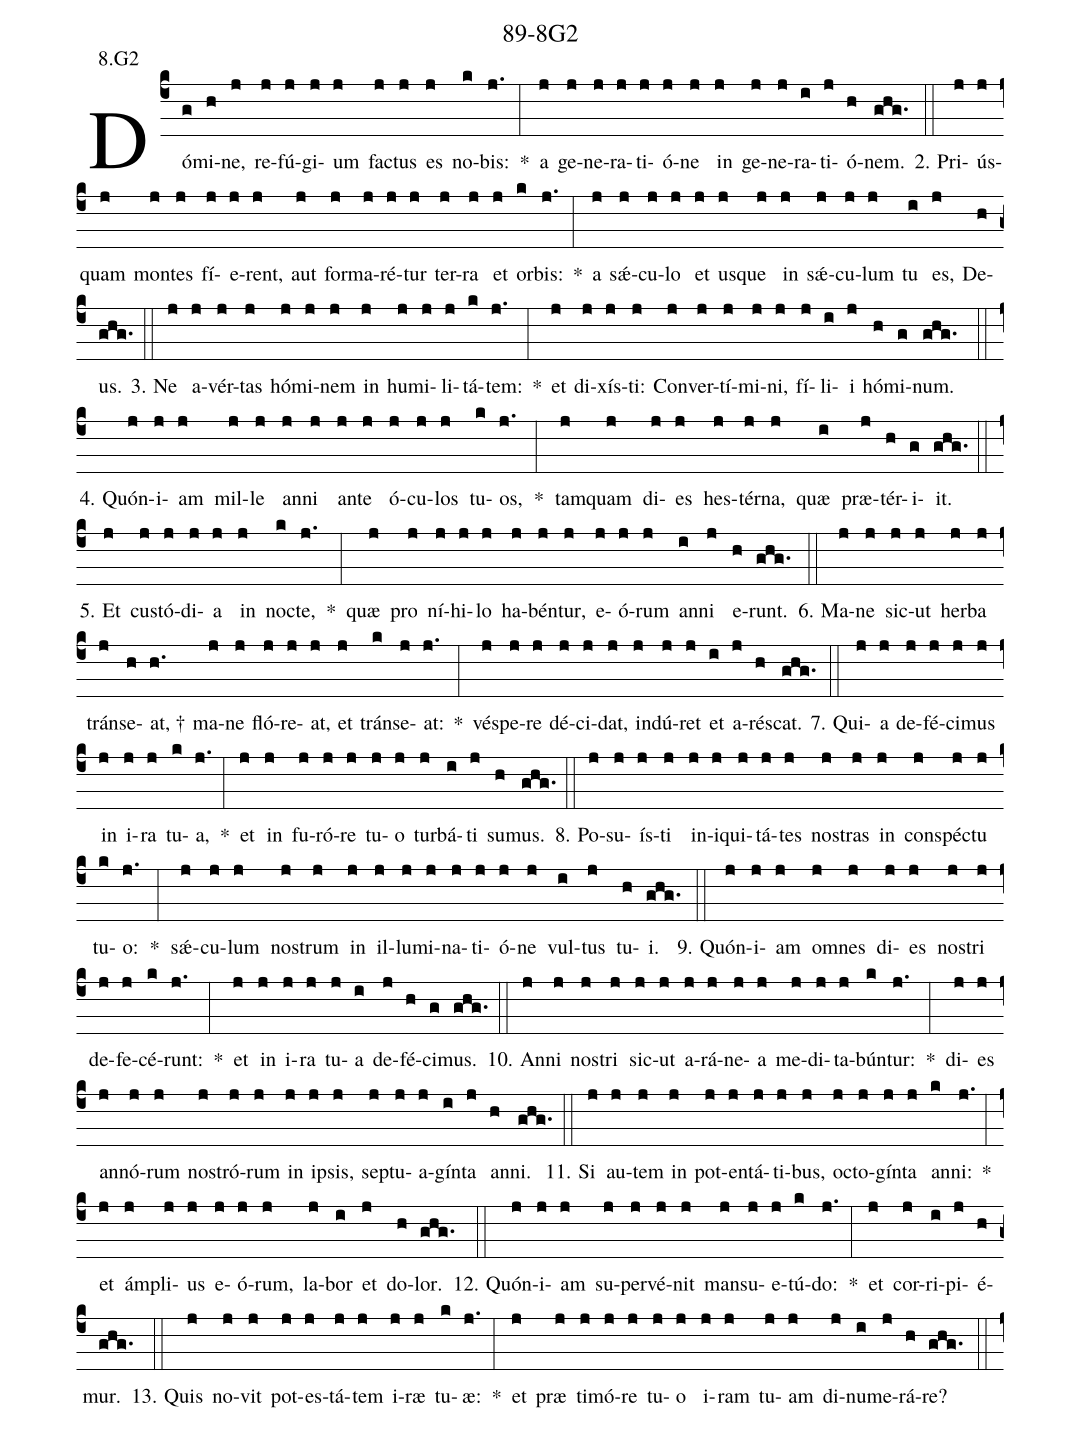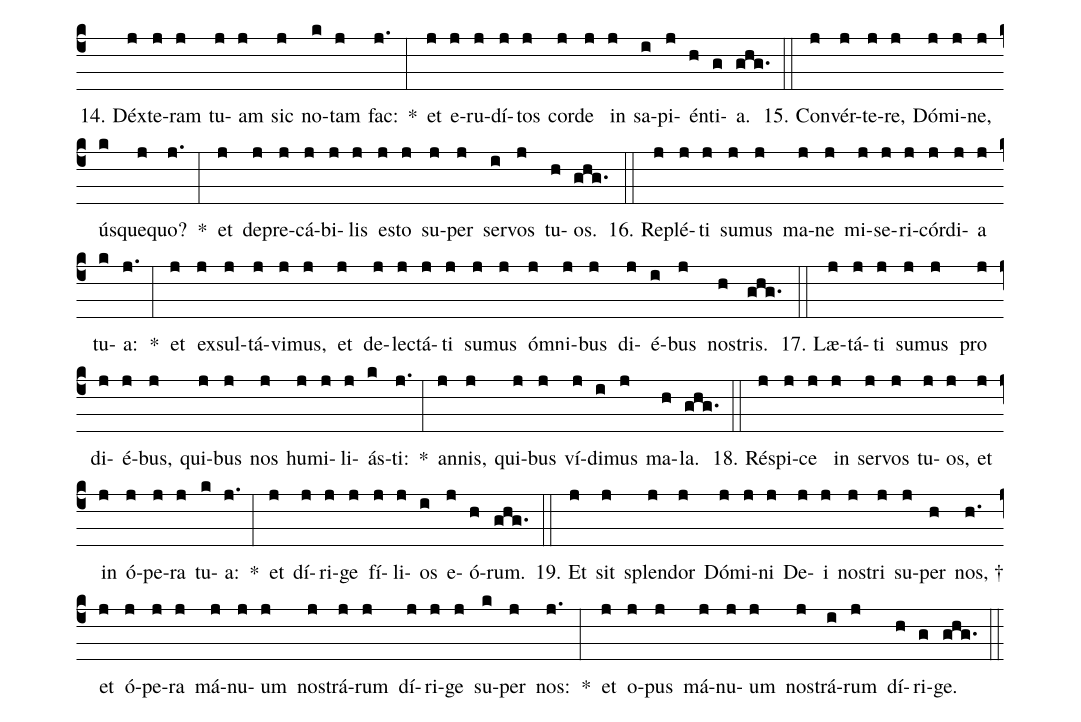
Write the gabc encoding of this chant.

name: 89-8G2;
annotation: 8.G2;
%%
(c4)Dó(g)mi(h)ne,(j) re(j)fú(j)gi(j)um(j) fac(j)tus(j) es(j) no(k)bis:(j.) *(:) a(j) ge(j)ne(j)ra(j)ti(j)ó(j)ne(j) in(j) ge(j)ne(j)ra(i)ti(j)ó(h)nem.(ghg.) (::)
2. Pri(j)ús(j)quam(j) mon(j)tes(j) fí(j)e(j)rent,(j) aut(j) for(j)ma(j)ré(j)tur(j) ter(j)ra(j) et(j) or(k)bis:(j.) *(:) a(j) sǽ(j)cu(j)lo(j) et(j) us(j)que(j) in(j) sǽ(j)cu(j)lum(j) tu(i) es,(j) De(h)us.(ghg.) (::)
3. Ne(j) a(j)vér(j)tas(j) hó(j)mi(j)nem(j) in(j) hu(j)mi(j)li(j)tá(k)tem:(j.) *(:) et(j) di(j)xís(j)ti:(j) Con(j)ver(j)tí(j)mi(j)ni,(j) fí(j)li(i)i(j) hó(h)mi(g)num.(ghg.) (::)
4. Quón(j)i(j)am(j) mil(j)le(j) an(j)ni(j) an(j)te(j) ó(j)cu(j)los(j) tu(k)os,(j.) *(:) tam(j)quam(j) di(j)es(j) hes(j)tér(j)na,(j) quæ(i) præ(j)tér(h)i(g)it.(ghg.) (::)
5. Et(j) cus(j)tó(j)di(j)a(j) in(j) noc(k)te,(j.) *(:) quæ(j) pro(j) ní(j)hi(j)lo(j) ha(j)bén(j)tur,(j) e(j)ó(j)rum(j) an(i)ni(j) e(h)runt.(ghg.) (::)
6. Ma(j)ne(j) sic(j)ut(j) her(j)ba(j) tráns(j)e(h)at, †(h.) ma(j)ne(j) fló(j)re(j)at,(j) et(j) tráns(k)e(j)at:(j.) *(:) vés(j)pe(j)re(j) dé(j)ci(j)dat,(j) in(j)dú(j)ret(j) et(i) a(j)rés(h)cat.(ghg.) (::)
7. Qui(j)a(j) de(j)fé(j)ci(j)mus(j) in(j) i(j)ra(j) tu(k)a,(j.) *(:) et(j) in(j) fu(j)ró(j)re(j) tu(j)o(j) tur(j)bá(i)ti(j) su(h)mus.(ghg.) (::)
8. Po(j)su(j)ís(j)ti(j) in(j)i(j)qui(j)tá(j)tes(j) nos(j)tras(j) in(j) con(j)spéc(j)tu(j) tu(k)o:(j.) *(:) sǽ(j)cu(j)lum(j) nos(j)trum(j) in(j) il(j)lu(j)mi(j)na(j)ti(j)ó(j)ne(j) vul(i)tus(j) tu(h)i.(ghg.) (::)
9. Quón(j)i(j)am(j) om(j)nes(j) di(j)es(j) nos(j)tri(j) de(j)fe(j)cé(k)runt:(j.) *(:) et(j) in(j) i(j)ra(j) tu(j)a(i) de(j)fé(h)ci(g)mus.(ghg.) (::)
10. An(j)ni(j) nos(j)tri(j) sic(j)ut(j) a(j)rá(j)ne(j)a(j) me(j)di(j)ta(j)bún(k)tur:(j.) *(:) di(j)es(j) an(j)nó(j)rum(j) nos(j)tró(j)rum(j) in(j) ip(j)sis,(j) sep(j)tu(j)a(j)gín(i)ta(j) an(h)ni.(ghg.) (::)
11. Si(j) au(j)tem(j) in(j) pot(j)en(j)tá(j)ti(j)bus,(j) oc(j)to(j)gín(j)ta(j) an(k)ni:(j.) *(:) et(j) ám(j)pli(j)us(j) e(j)ó(j)rum,(j) la(j)bor(i) et(j) do(h)lor.(ghg.) (::)
12. Quón(j)i(j)am(j) su(j)per(j)vé(j)nit(j) man(j)su(j)e(j)tú(k)do:(j.) *(:) et(j) cor(j)ri(i)pi(j)é(h)mur.(ghg.) (::)
13. Quis(j) no(j)vit(j) pot(j)es(j)tá(j)tem(j) i(j)ræ(j) tu(k)æ:(j.) *(:) et(j) præ(j) ti(j)mó(j)re(j) tu(j)o(j) i(j)ram(j) tu(j)am(j) di(j)nu(i)me(j)rá(h)re?(ghg.) (::)
14. Déx(j)te(j)ram(j) tu(j)am(j) sic(j) no(k)tam(j) fac:(j.) *(:) et(j) e(j)ru(j)dí(j)tos(j) cor(j)de(j) in(j) sa(i)pi(j)én(h)ti(g)a.(ghg.) (::)
15. Con(j)vér(j)te(j)re,(j) Dó(j)mi(j)ne,(j) ús(k)que(j)quo?(j.) *(:) et(j) de(j)pre(j)cá(j)bi(j)lis(j) es(j)to(j) su(j)per(j) ser(i)vos(j) tu(h)os.(ghg.) (::)
16. Re(j)plé(j)ti(j) su(j)mus(j) ma(j)ne(j) mi(j)se(j)ri(j)cór(j)di(j)a(j) tu(k)a:(j.) *(:) et(j) ex(j)sul(j)tá(j)vi(j)mus,(j) et(j) de(j)lec(j)tá(j)ti(j) su(j)mus(j) óm(j)ni(j)bus(j) di(j)é(i)bus(j) nos(h)tris.(ghg.) (::)
17. Læ(j)tá(j)ti(j) su(j)mus(j) pro(j) di(j)é(j)bus,(j) qui(j)bus(j) nos(j) hu(j)mi(j)li(j)ás(k)ti:(j.) *(:) an(j)nis,(j) qui(j)bus(j) ví(j)di(i)mus(j) ma(h)la.(ghg.) (::)
18. Ré(j)spi(j)ce(j) in(j) ser(j)vos(j) tu(j)os,(j) et(j) in(j) ó(j)pe(j)ra(j) tu(k)a:(j.) *(:) et(j) dí(j)ri(j)ge(j) fí(j)li(j)os(i) e(j)ó(h)rum.(ghg.) (::)
19. Et(j) sit(j) splen(j)dor(j) Dó(j)mi(j)ni(j) De(j)i(j) nos(j)tri(j) su(j)per(h) nos, †(h.) et(j) ó(j)pe(j)ra(j) má(j)nu(j)um(j) nos(j)trá(j)rum(j) dí(j)ri(j)ge(j) su(k)per(j) nos:(j.) *(:) et(j) o(j)pus(j) má(j)nu(j)um(j) nos(j)trá(i)rum(j) dí(h)ri(g)ge.(ghg.) (::)
